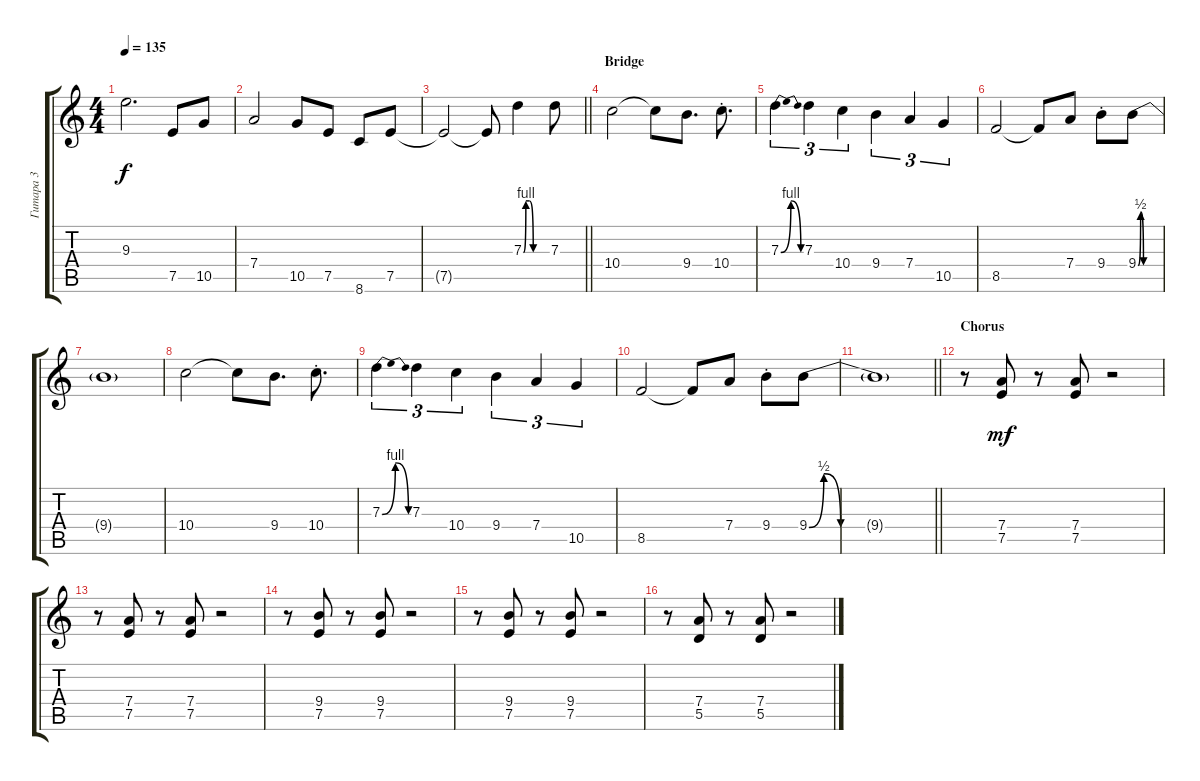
\track ("Гитара 3" "Гитара 3") {instrument distortionguitar}
\staff {score tabs}
\tuning (E4 B3 G3 D3 A2 E2) {hide}
\ts (4 4)
\tempo 135
\clef g2
\ks c
9.3.2{d dy f} 7.5.8 10.5.8 |
7.4.2 10.5.8 7.5.8 8.6.8 7.5.8 |
\barLineRight lightlight
7.5{t}.2 7.5{t}.8 7.3{be (custom 0 0 6 4 15 4 25 0 60 0)}.4{volume 11} 7.3.8 |
\section ("" "Bridge")
10.4.2 10.4{t}.8 9.4.8{d} 10.4{st}.8{d} |
7.3{be (bendrelease 0 0 15 4 42 4 60 0)}.4{tu (3 2)} 7.3.4{tu (3 2)} 10.4.4{tu (3 2)} 9.4.4{tu (3 2)} 7.4.4{tu (3 2)} 10.5.4{tu (3 2)} |
8.5.2 8.5{t}.8 7.4.8 9.4{st}.8 9.4{be (custom 0 0 7 2 15 0 60 0)}.8 |
9.4{t}.1 |
10.4.2 10.4{t}.8 9.4.8{d} 10.4{st}.8{d} |
7.3{be (bendrelease 0 0 15 4 42 4 60 0)}.4{tu (3 2)} 7.3.4{tu (3 2)} 10.4.4{tu (3 2)} 9.4.4{tu (3 2)} 7.4.4{tu (3 2)} 10.5.4{tu (3 2)} |
8.5.2 8.5{t}.8 7.4.8 9.4{st}.8 9.4{be (custom 0 0 7 2 15 0 60 0)}.8 |
\barLineRight lightlight
9.4{t}.1 |
\section ("" "Chorus")
r.8{volume 10} (7.4 7.5).8{dy mf} r.8 (7.4 7.5).8 r.2 |
r.8 (7.4 7.5).8 r.8 (7.4 7.5).8 r.2 |
r.8 (9.4 7.5).8 r.8 (9.4 7.5).8 r.2 |
r.8 (9.4 7.5).8 r.8 (9.4 7.5).8 r.2 |
r.8 (7.4 5.5).8 r.8 (7.4 5.5).8 r.2
